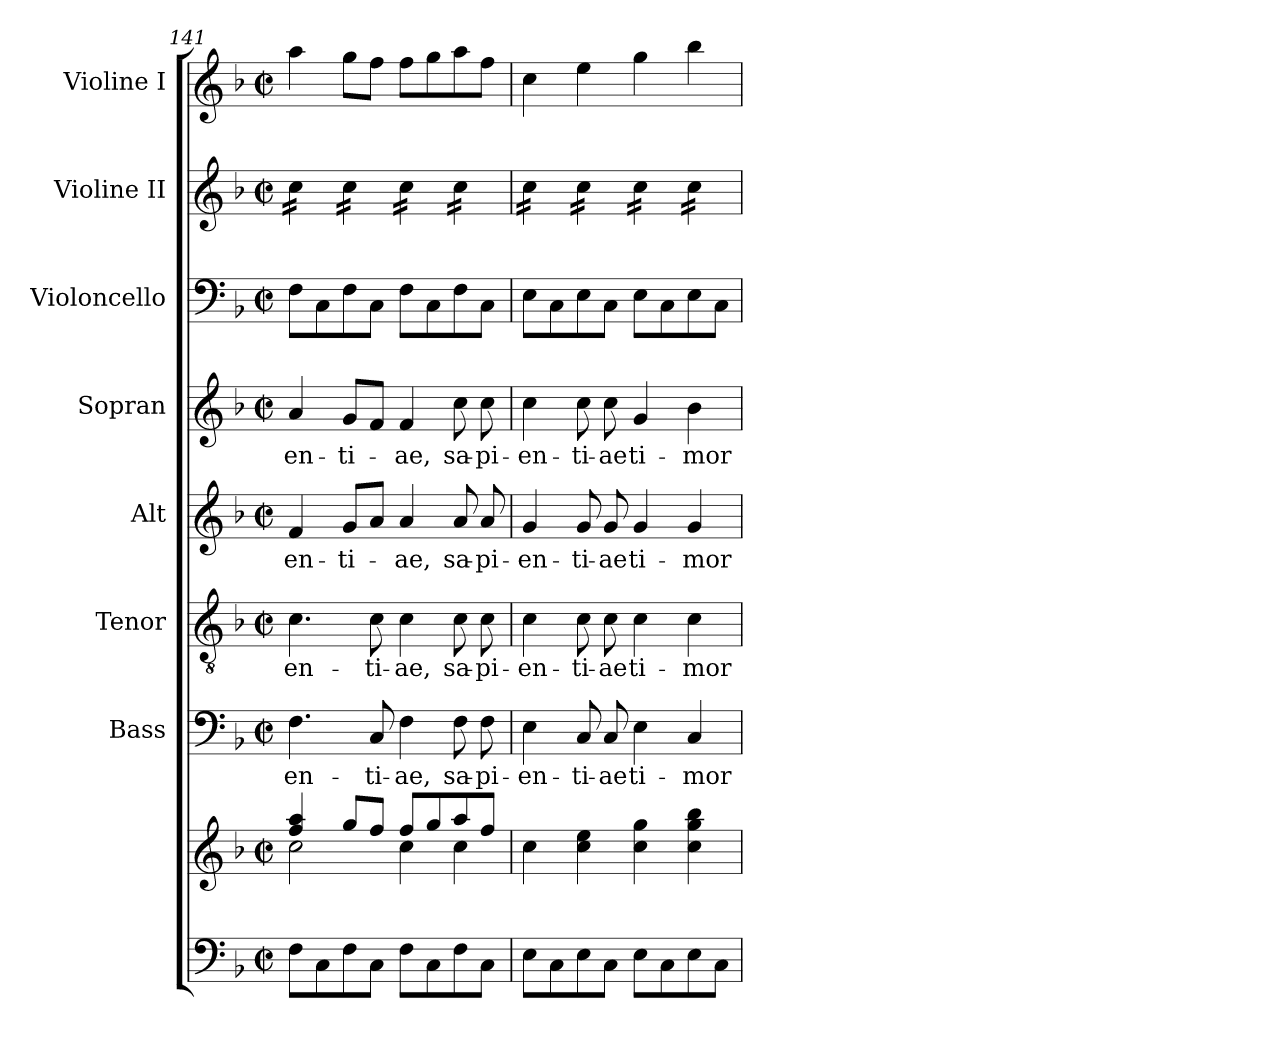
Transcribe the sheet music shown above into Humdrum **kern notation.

**kern	**kern	**kern	**text	**kern	**text	**kern	**text	**kern	**text	**kern	**kern	**kern
*part8	*part8	*part7	*part7	*part6	*part6	*part5	*part5	*part4	*part4	*part3	*part2	*part1
*staff9	*staff8	*staff7	*staff7	*staff6	*staff6	*staff5	*staff5	*staff4	*staff4	*staff3	*staff2	*staff1
*	*	*I"Bass	*	*I"Tenor	*	*I"Alt	*	*I"Sopran	*	*I"Violoncello	*I"Violine II	*I"Violine I
*	*	*I'B.	*	*I'T.	*	*I'A.	*	*I'S.	*	*I'Vc.	*I'Vl. II	*I'Vl. I
!!LO:PB:g=z
*clefF4	*clefG2	*clefF4	*	*clefGv2	*	*clefG2	*	*clefG2	*	*clefF4	*clefG2	*clefG2
*	*	*	*	*	*	*	*	*	*	*ITrd7c12	*	*
*k[b-]	*k[b-]	*k[b-]	*	*k[b-]	*	*k[b-]	*	*k[b-]	*	*k[b-]	*k[b-]	*k[b-]
*F:	*F:	*F:	*	*F:	*	*F:	*	*F:	*	*F:	*F:	*F:
*M2/2	*M2/2	*M2/2	*	*M2/2	*	*M2/2	*	*M2/2	*	*M2/2	*M2/2	*M2/2
*met(c|)	*met(c|)	*met(c|)	*	*met(c|)	*	*met(c|)	*	*met(c|)	*	*met(c|)	*met(c|)	*met(c|)
=141	=141	=141	=141	=141	=141	=141	=141	=141	=141	=141	=141	=141
*	*^	*	*	*	*	*	*	*	*	*	*	*
!	!	!	!	!LO:LY:b	!	!LO:LY:b	!	!LO:LY:b	!	!LO:LY:b	!	!	!
*	*	*	*	*	*	*	*	*	*	*	*	*tremolo	*
8F\L	4ff/ 4aa/	2cc\	4.F\	-en-	4.c\	-en-	4f/	-en-	4a/	-en-	8FF\L	16cc\LL	4aa\
.	.	.	.	.	.	.	.	.	.	.	.	16cc\	.
8C\	.	.	.	.	.	.	.	.	.	.	8CC\	16cc\	.
.	.	.	.	.	.	.	.	.	.	.	.	16cc\JJ	.
!	!	!	!	!	!	!	!	!LO:LY:b	!	!LO:LY:b	!	!	!
8F\	8gg/L	.	.	.	.	.	8g/L	-ti-	8g/L	-ti-	8FF\	16cc\LL	8gg\L
.	.	.	.	.	.	.	.	.	.	.	.	16cc\	.
!	!	!	!	!LO:LY:b	!	!LO:LY:b	!	!	!	!	!	!	!
8C\J	8ff/J	.	8C/	-ti-	8c\	-ti-	8a/J	.	8f/J	.	8CC\J	16cc\	8ff\J
.	.	.	.	.	.	.	.	.	.	.	.	16cc\JJ	.
!	!	!	!	!LO:LY:b	!	!LO:LY:b	!	!LO:LY:b	!	!LO:LY:b	!	!	!
8F\L	8ff/L	4cc\	4F\	-ae,	4c\	-ae,	4a/	-ae,	4f/	-ae,	8FF\L	16cc\LL	8ff\L
.	.	.	.	.	.	.	.	.	.	.	.	16cc\	.
8C\	8gg/	.	.	.	.	.	.	.	.	.	8CC\	16cc\	8gg\
.	.	.	.	.	.	.	.	.	.	.	.	16cc\JJ	.
!	!	!	!	!LO:LY:b	!	!LO:LY:b	!	!LO:LY:b	!	!LO:LY:b	!	!	!
8F\	8aa/	4cc\	8F\	sa-	8c\	sa-	8a/	sa-	8cc\	sa-	8FF\	16cc\LL	8aa\
.	.	.	.	.	.	.	.	.	.	.	.	16cc\	.
!	!	!	!	!LO:LY:b	!	!LO:LY:b	!	!LO:LY:b	!	!LO:LY:b	!	!	!
8C\J	8ff/J	.	8F\	-pi-	8c\	-pi-	8a/	-pi-	8cc\	-pi-	8CC\J	16cc\	8ff\J
.	.	.	.	.	.	.	.	.	.	.	.	16cc\JJ	.
*	*v	*v	*	*	*	*	*	*	*	*	*	*	*
=142	=142	=142	=142	=142	=142	=142	=142	=142	=142	=142	=142	=142
!	!	!	!LO:LY:b	!	!LO:LY:b	!	!LO:LY:b	!	!LO:LY:b	!	!	!
8E\L	4cc\	4E\	-en-	4c\	-en-	4g/	-en-	4cc\	-en-	8EE\L	16cc\LL	4cc\
.	.	.	.	.	.	.	.	.	.	.	16cc\	.
8C\	.	.	.	.	.	.	.	.	.	8CC\	16cc\	.
.	.	.	.	.	.	.	.	.	.	.	16cc\JJ	.
!	!	!	!LO:LY:b	!	!LO:LY:b	!	!LO:LY:b	!	!LO:LY:b	!	!	!
8E\	4cc\ 4ee\	8C/	-ti-	8c\	-ti-	8g/	-ti-	8cc\	-ti-	8EE\	16cc\LL	4ee\
.	.	.	.	.	.	.	.	.	.	.	16cc\	.
!	!	!	!LO:LY:b	!	!LO:LY:b	!	!LO:LY:b	!	!LO:LY:b	!	!	!
8C\J	.	8C/	-ae	8c\	-ae	8g/	-ae	8cc\	-ae	8CC\J	16cc\	.
.	.	.	.	.	.	.	.	.	.	.	16cc\JJ	.
!	!	!	!LO:LY:b	!	!LO:LY:b	!	!LO:LY:b	!	!LO:LY:b	!	!	!
8E\L	4cc\ 4gg\	4E\	ti-	4c\	ti-	4g/	ti-	4g/	ti-	8EE\L	16cc\LL	4gg\
.	.	.	.	.	.	.	.	.	.	.	16cc\	.
8C\	.	.	.	.	.	.	.	.	.	8CC\	16cc\	.
.	.	.	.	.	.	.	.	.	.	.	16cc\JJ	.
!	!	!	!LO:LY:b	!	!LO:LY:b	!	!LO:LY:b	!	!LO:LY:b	!	!	!
8E\	4cc\ 4gg\ 4bb-\	4C/	-mor	4c\	-mor	4g/	-mor	4b-\	-mor	8EE\	16cc\LL	4bb-\
.	.	.	.	.	.	.	.	.	.	.	16cc\	.
8C\J	.	.	.	.	.	.	.	.	.	8CC\J	16cc\	.
.	.	.	.	.	.	.	.	.	.	.	16cc\JJ	.
*	*	*	*	*	*	*	*	*	*	*	*Xtremolo	*
=	=	=	=	=	=	=	=	=	=	=	=	=
*-	*-	*-	*-	*-	*-	*-	*-	*-	*-	*-	*-	*-
